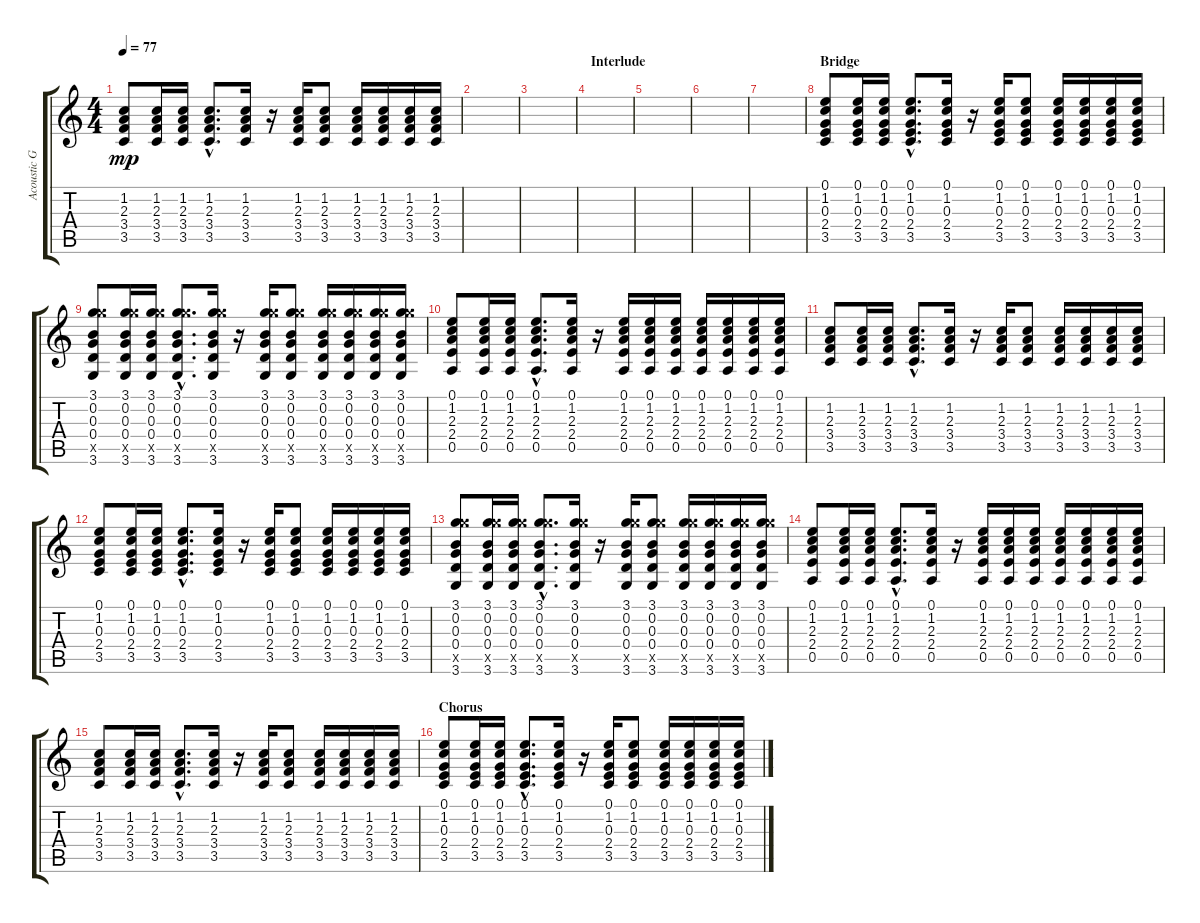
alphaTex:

\track ("Acoustic Guitar" "Acoustic G") {instrument acousticguitarsteel}
\staff {score tabs}
\tuning (E4 B3 G3 D3 A2 E2) {hide}
\ts (4 4)
\tempo 77
\clef g2
\ks c
(1.2 2.3 3.4 3.5).8{dy mp} (1.2 2.3 3.4 3.5).16 (1.2 2.3 3.4 3.5).16 (1.2{hac} 2.3{hac} 3.4{hac} 3.5{hac}).8{d} (1.2 2.3 3.4 3.5).16 r.16 (1.2 2.3 3.4 3.5).16 (1.2 2.3 3.4 3.5).8 (1.2 2.3 3.4 3.5).16 (1.2 2.3 3.4 3.5).16 (1.2 2.3 3.4 3.5).16 (1.2 2.3 3.4 3.5).16 |
|
|
\section ("" "Interlude")
|
|
|
|
\section ("" "Bridge")
(0.1 1.2 0.3 2.4 3.5).8 (0.1 1.2 0.3 2.4 3.5).16 (0.1 1.2 0.3 2.4 3.5).16 (0.1{hac} 1.2{hac} 0.3{hac} 2.4{hac} 3.5{hac}).8{d} (0.1 1.2 0.3 2.4 3.5).16 r.16 (0.1 1.2 0.3 2.4 3.5).16 (0.1 1.2 0.3 2.4 3.5).8 (0.1 1.2 0.3 2.4 3.5).16 (0.1 1.2 0.3 2.4 3.5).16 (0.1 1.2 0.3 2.4 3.5).16 (0.1 1.2 0.3 2.4 3.5).16 |
(3.1 0.2 0.3 0.4 22.5{x} 3.6).8 (3.1 0.2 0.3 0.4 22.5{x} 3.6).16 (3.1 0.2 0.3 0.4 22.5{x} 3.6).16 (3.1{hac} 0.2{hac} 0.3{hac} 0.4{hac} 22.5{hac x} 3.6{hac}).8{d} (3.1 0.2 0.3 0.4 22.5{x} 3.6).16 r.16 (3.1 0.2 0.3 0.4 22.5{x} 3.6).16 (3.1 0.2 0.3 0.4 22.5{x} 3.6).8 (3.1 0.2 0.3 0.4 22.5{x} 3.6).16 (3.1 0.2 0.3 0.4 22.5{x} 3.6).16 (3.1 0.2 0.3 0.4 22.5{x} 3.6).16 (3.1 0.2 0.3 0.4 22.5{x} 3.6).16 |
(0.1 1.2 2.3 2.4 0.5).8 (0.1 1.2 2.3 2.4 0.5).16 (0.1 1.2 2.3 2.4 0.5).16 (0.1{hac} 1.2{hac} 2.3{hac} 2.4{hac} 0.5{hac}).8{d} (0.1 1.2 2.3 2.4 0.5).16 r.16 (0.1 1.2 2.3 2.4 0.5).16 (0.1 1.2 2.3 2.4 0.5).16 (0.1 1.2 2.3 2.4 0.5).16 (0.1 1.2 2.3 2.4 0.5).16 (0.1 1.2 2.3 2.4 0.5).16 (0.1 1.2 2.3 2.4 0.5).16 (0.1 1.2 2.3 2.4 0.5).16 |
(1.2 2.3 3.4 3.5).8 (1.2 2.3 3.4 3.5).16 (1.2 2.3 3.4 3.5).16 (1.2{hac} 2.3{hac} 3.4{hac} 3.5{hac}).8{d} (1.2 2.3 3.4 3.5).16 r.16 (1.2 2.3 3.4 3.5).16 (1.2 2.3 3.4 3.5).8 (1.2 2.3 3.4 3.5).16 (1.2 2.3 3.4 3.5).16 (1.2 2.3 3.4 3.5).16 (1.2 2.3 3.4 3.5).16 |
(0.1 1.2 0.3 2.4 3.5).8 (0.1 1.2 0.3 2.4 3.5).16 (0.1 1.2 0.3 2.4 3.5).16 (0.1{hac} 1.2{hac} 0.3{hac} 2.4{hac} 3.5{hac}).8{d} (0.1 1.2 0.3 2.4 3.5).16 r.16 (0.1 1.2 0.3 2.4 3.5).16 (0.1 1.2 0.3 2.4 3.5).8 (0.1 1.2 0.3 2.4 3.5).16 (0.1 1.2 0.3 2.4 3.5).16 (0.1 1.2 0.3 2.4 3.5).16 (0.1 1.2 0.3 2.4 3.5).16 |
(3.1 0.2 0.3 0.4 22.5{x} 3.6).8 (3.1 0.2 0.3 0.4 22.5{x} 3.6).16 (3.1 0.2 0.3 0.4 22.5{x} 3.6).16 (3.1{hac} 0.2{hac} 0.3{hac} 0.4{hac} 22.5{hac x} 3.6{hac}).8{d} (3.1 0.2 0.3 0.4 22.5{x} 3.6).16 r.16 (3.1 0.2 0.3 0.4 22.5{x} 3.6).16 (3.1 0.2 0.3 0.4 22.5{x} 3.6).8 (3.1 0.2 0.3 0.4 22.5{x} 3.6).16 (3.1 0.2 0.3 0.4 22.5{x} 3.6).16 (3.1 0.2 0.3 0.4 22.5{x} 3.6).16 (3.1 0.2 0.3 0.4 22.5{x} 3.6).16 |
(0.1 1.2 2.3 2.4 0.5).8 (0.1 1.2 2.3 2.4 0.5).16 (0.1 1.2 2.3 2.4 0.5).16 (0.1{hac} 1.2{hac} 2.3{hac} 2.4{hac} 0.5{hac}).8{d} (0.1 1.2 2.3 2.4 0.5).16 r.16 (0.1 1.2 2.3 2.4 0.5).16 (0.1 1.2 2.3 2.4 0.5).16 (0.1 1.2 2.3 2.4 0.5).16 (0.1 1.2 2.3 2.4 0.5).16 (0.1 1.2 2.3 2.4 0.5).16 (0.1 1.2 2.3 2.4 0.5).16 (0.1 1.2 2.3 2.4 0.5).16 |
(1.2 2.3 3.4 3.5).8 (1.2 2.3 3.4 3.5).16 (1.2 2.3 3.4 3.5).16 (1.2{hac} 2.3{hac} 3.4{hac} 3.5{hac}).8{d} (1.2 2.3 3.4 3.5).16 r.16 (1.2 2.3 3.4 3.5).16 (1.2 2.3 3.4 3.5).8 (1.2 2.3 3.4 3.5).16 (1.2 2.3 3.4 3.5).16 (1.2 2.3 3.4 3.5).16 (1.2 2.3 3.4 3.5).16 |
\section ("" "Chorus")
(0.1 1.2 0.3 2.4 3.5).8 (0.1 1.2 0.3 2.4 3.5).16 (0.1 1.2 0.3 2.4 3.5).16 (0.1{hac} 1.2{hac} 0.3{hac} 2.4{hac} 3.5{hac}).8{d} (0.1 1.2 0.3 2.4 3.5).16 r.16 (0.1 1.2 0.3 2.4 3.5).16 (0.1 1.2 0.3 2.4 3.5).8 (0.1 1.2 0.3 2.4 3.5).16 (0.1 1.2 0.3 2.4 3.5).16 (0.1 1.2 0.3 2.4 3.5).16 (0.1 1.2 0.3 2.4 3.5).16
